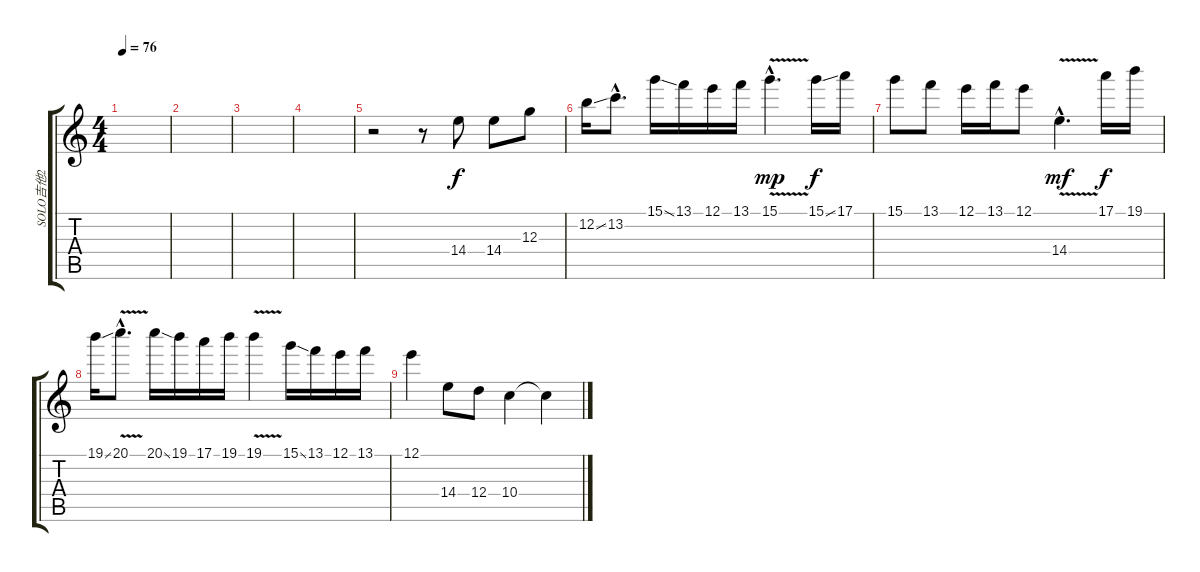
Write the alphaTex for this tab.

\track ("SOLO吉他2" "SOLO吉他2") {instrument overdrivenguitar}
\staff {score tabs}
\tuning (E4 B3 G3 D3 A2 E2) {hide}
\ts (4 4)
\tempo 76
\clef g2
\ks c
|
|
|
|
r.2 r.8 14.4.8 14.4.8 12.3.8 |
12.2{ss}.16 13.2{hac}.8{d} 15.1{ss}.16 13.1.16 12.1.16 13.1.16 15.1{v hac}.4{d dy mp} 15.1{ss}.16{dy f} 17.1.16 |
15.1.8 13.1.8 12.1.16 13.1.16 12.1.8 14.4{v hac}.4{d dy mf} 17.1.16{dy f} 19.1.16 |
19.1{ss}.16 20.1{v hac}.8{d} 20.1{ss}.16 19.1.16 17.1.16 19.1.16 19.1{v}.4 15.1{ss}.16 13.1.16 12.1.16 13.1.16 |
12.1.4 14.4.8 12.4.8 10.4.4 10.4{t}.4
